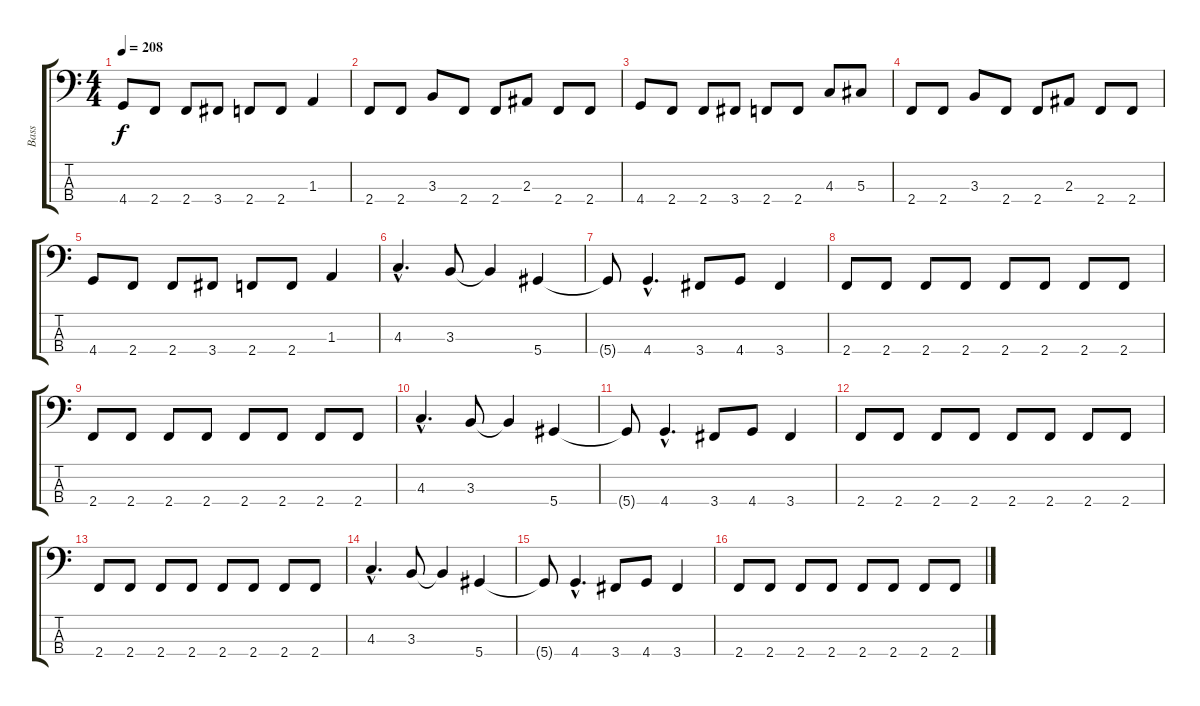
\track ("Bass" "Bass") {instrument electricbasspick}
\staff {score tabs}
\tuning (Gb2 Db2 Ab1 Eb1) {hide}
\ts (4 4)
\tempo 208
\clef f4
\ks c
4.4.8{dy f} 2.4.8 2.4.8 3.4.8 2.4.8 2.4.8 1.3.4 |
2.4.8 2.4.8 3.3.8 2.4.8 2.4.8 2.3.8 2.4.8 2.4.8 |
4.4.8 2.4.8 2.4.8 3.4.8 2.4.8 2.4.8 4.3.8 5.3.8 |
2.4.8 2.4.8 3.3.8 2.4.8 2.4.8 2.3.8 2.4.8 2.4.8 |
4.4.8 2.4.8 2.4.8 3.4.8 2.4.8 2.4.8 1.3.4 |
4.3{hac}.4{d} 3.3.8 3.3{t}.4 5.4.4 |
5.4{t}.8 4.4{hac}.4{d} 3.4.8 4.4.8 3.4.4 |
2.4.8 2.4.8 2.4.8 2.4.8 2.4.8 2.4.8 2.4.8 2.4.8 |
2.4.8 2.4.8 2.4.8 2.4.8 2.4.8 2.4.8 2.4.8 2.4.8 |
4.3{hac}.4{d} 3.3.8 3.3{t}.4 5.4.4 |
5.4{t}.8 4.4{hac}.4{d} 3.4.8 4.4.8 3.4.4 |
2.4.8 2.4.8 2.4.8 2.4.8 2.4.8 2.4.8 2.4.8 2.4.8 |
2.4.8 2.4.8 2.4.8 2.4.8 2.4.8 2.4.8 2.4.8 2.4.8 |
4.3{hac}.4{d} 3.3.8 3.3{t}.4 5.4.4 |
5.4{t}.8 4.4{hac}.4{d} 3.4.8 4.4.8 3.4.4 |
2.4.8 2.4.8 2.4.8 2.4.8 2.4.8 2.4.8 2.4.8 2.4.8
